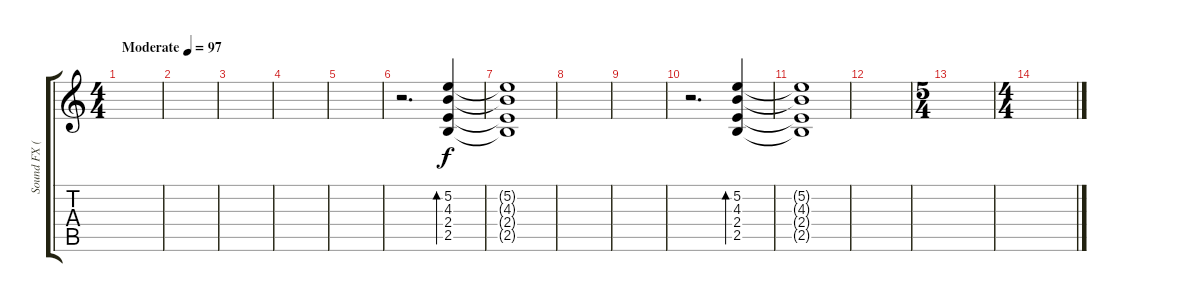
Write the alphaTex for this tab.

\track ("Sound FX (2)" "Sound FX (") {instrument acousticguitarsteel}
\staff {score tabs}
\tuning (E4 B3 G3 D3 A2 E2) {hide}
\ts (4 4)
\tempo (97 "Moderate")
\clef g2
\ks c
|
|
|
|
|
r.2{d} (5.2 4.3 2.4 2.5).4{bd 120} |
(5.2{t} 4.3{t} 2.4{t} 2.5{t}).1 |
|
|
r.2{d} (5.2 4.3 2.4 2.5).4{bd 120} |
(5.2{t} 4.3{t} 2.4{t} 2.5{t}).1 |
|
\ts (5 4)
|
\ts (4 4)
